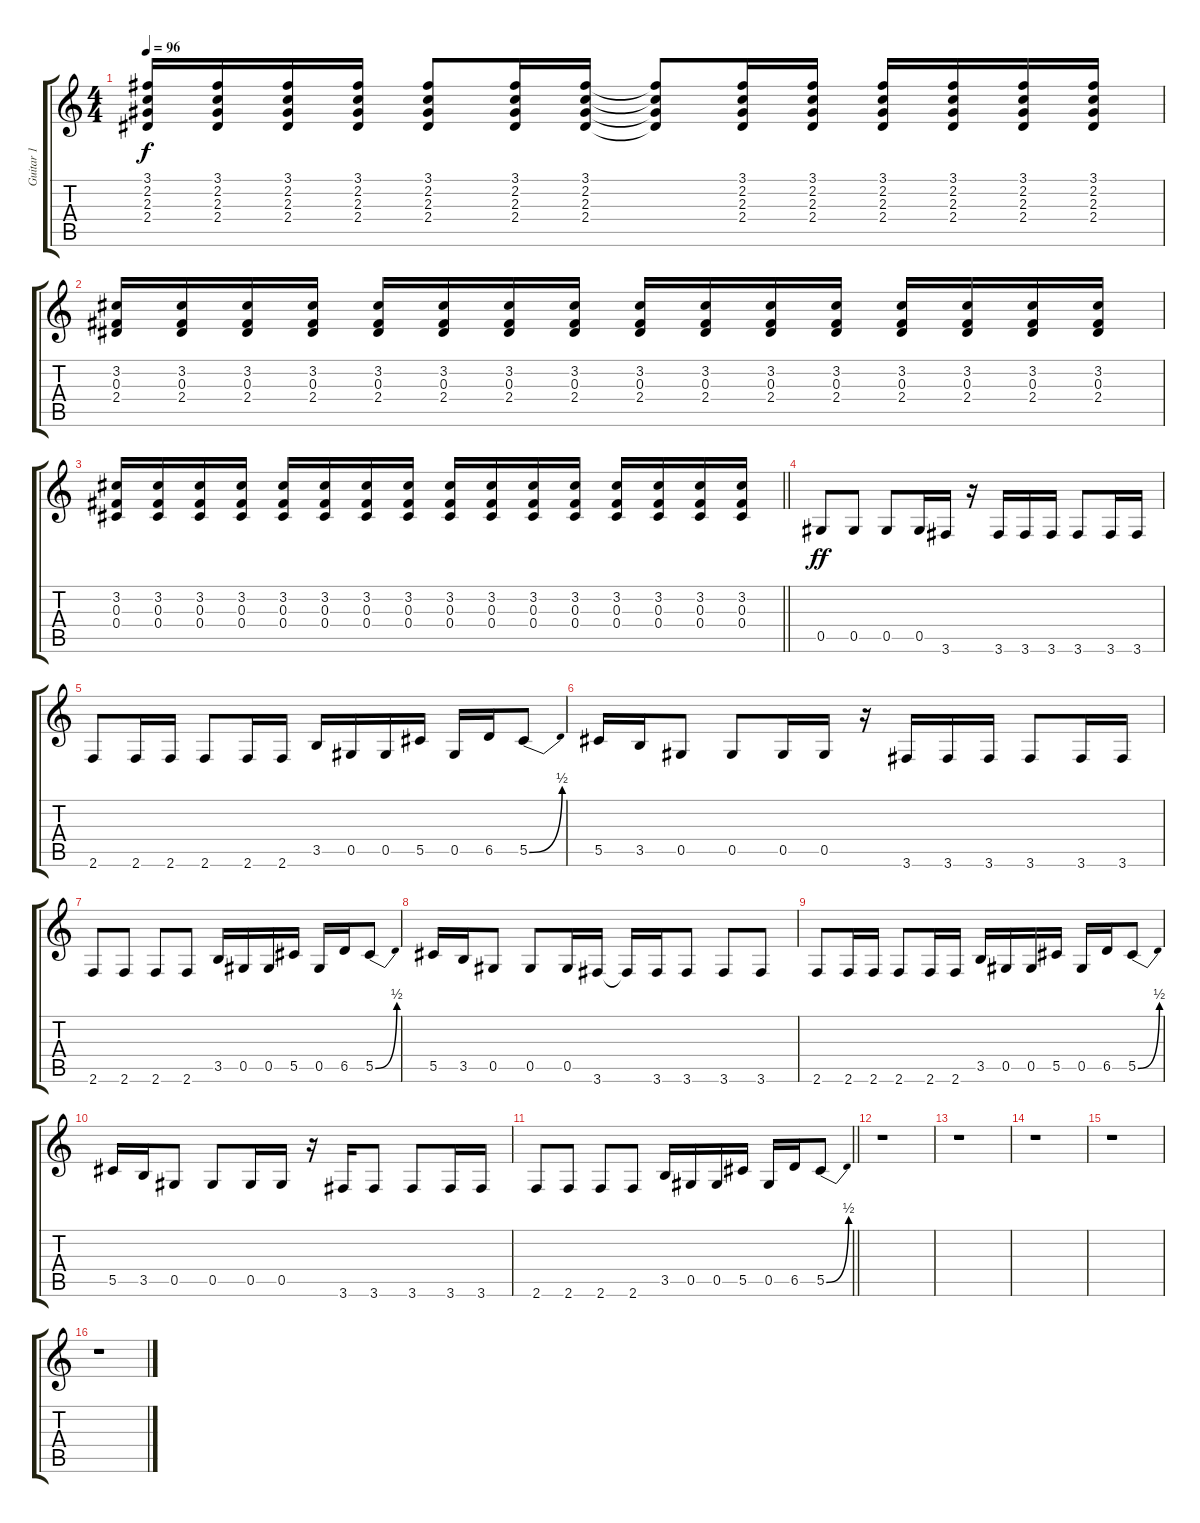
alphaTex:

\track ("Guitar 1" "Guitar 1") {instrument distortionguitar}
\staff {score tabs}
\tuning (Eb4 Bb3 Gb3 Db3 Ab2 Eb2) {hide}
\ts (4 4)
\tempo 96
\clef g2
\ks c
(3.1 2.2 2.3 2.4).16{dy f} (3.1 2.2 2.3 2.4).16 (3.1 2.2 2.3 2.4).16 (3.1 2.2 2.3 2.4).16 (3.1 2.2 2.3 2.4).8 (3.1 2.2 2.3 2.4).16 (3.1 2.2 2.3 2.4).16 (3.1{t} 2.2{t} 2.3{t} 2.4{t}).8 (3.1 2.2 2.3 2.4).16 (3.1 2.2 2.3 2.4).16 (3.1 2.2 2.3 2.4).16 (3.1 2.2 2.3 2.4).16 (3.1 2.2 2.3 2.4).16 (3.1 2.2 2.3 2.4).16 |
(3.2 0.3 2.4).16 (3.2 0.3 2.4).16 (3.2 0.3 2.4).16 (3.2 0.3 2.4).16 (3.2 0.3 2.4).16 (3.2 0.3 2.4).16 (3.2 0.3 2.4).16 (3.2 0.3 2.4).16 (3.2 0.3 2.4).16 (3.2 0.3 2.4).16 (3.2 0.3 2.4).16 (3.2 0.3 2.4).16 (3.2 0.3 2.4).16 (3.2 0.3 2.4).16 (3.2 0.3 2.4).16 (3.2 0.3 2.4).16 |
\barLineRight lightlight
(3.2 0.3 0.4).16 (3.2 0.3 0.4).16 (3.2 0.3 0.4).16 (3.2 0.3 0.4).16 (3.2 0.3 0.4).16 (3.2 0.3 0.4).16 (3.2 0.3 0.4).16 (3.2 0.3 0.4).16 (3.2 0.3 0.4).16 (3.2 0.3 0.4).16 (3.2 0.3 0.4).16 (3.2 0.3 0.4).16 (3.2 0.3 0.4).16 (3.2 0.3 0.4).16 (3.2 0.3 0.4).16 (3.2 0.3 0.4).16 |
0.5.8{dy ff} 0.5.8 0.5.8 0.5.16 3.6.16 r.16 3.6.16 3.6.16 3.6.16 3.6.8 3.6.16 3.6.16 |
2.6.8 2.6.16 2.6.16 2.6.8 2.6.16 2.6.16 3.5.16 0.5.16 0.5.16 5.5.16 0.5.16 6.5.16 5.5{be (bend 0 0 60 2)}.8 |
5.5.16 3.5.16 0.5.8 0.5.8 0.5.16 0.5.16 r.16 3.6.16 3.6.16 3.6.16 3.6.8 3.6.16 3.6.16 |
2.6.8 2.6.8 2.6.8 2.6.8 3.5.16 0.5.16 0.5.16 5.5.16 0.5.16 6.5.16 5.5{be (bend 0 0 60 2)}.8 |
5.5.16 3.5.16 0.5.8 0.5.8 0.5.16 3.6.16 3.6{t}.16 3.6.16 3.6.8 3.6.8 3.6.8 |
2.6.8 2.6.16 2.6.16 2.6.8 2.6.16 2.6.16 3.5.16 0.5.16 0.5.16 5.5.16 0.5.16 6.5.16 5.5{be (bend 0 0 60 2)}.8 |
5.5.16 3.5.16 0.5.8 0.5.8 0.5.16 0.5.16 r.16 3.6.16 3.6.8 3.6.8 3.6.16 3.6.16 |
\barLineRight lightlight
2.6.8 2.6.8 2.6.8 2.6.8 3.5.16 0.5.16 0.5.16 5.5.16 0.5.16 6.5.16 5.5{be (bend 0 0 60 2)}.8 |
r.1 |
r.1 |
r.1 |
r.1 |
r.1
